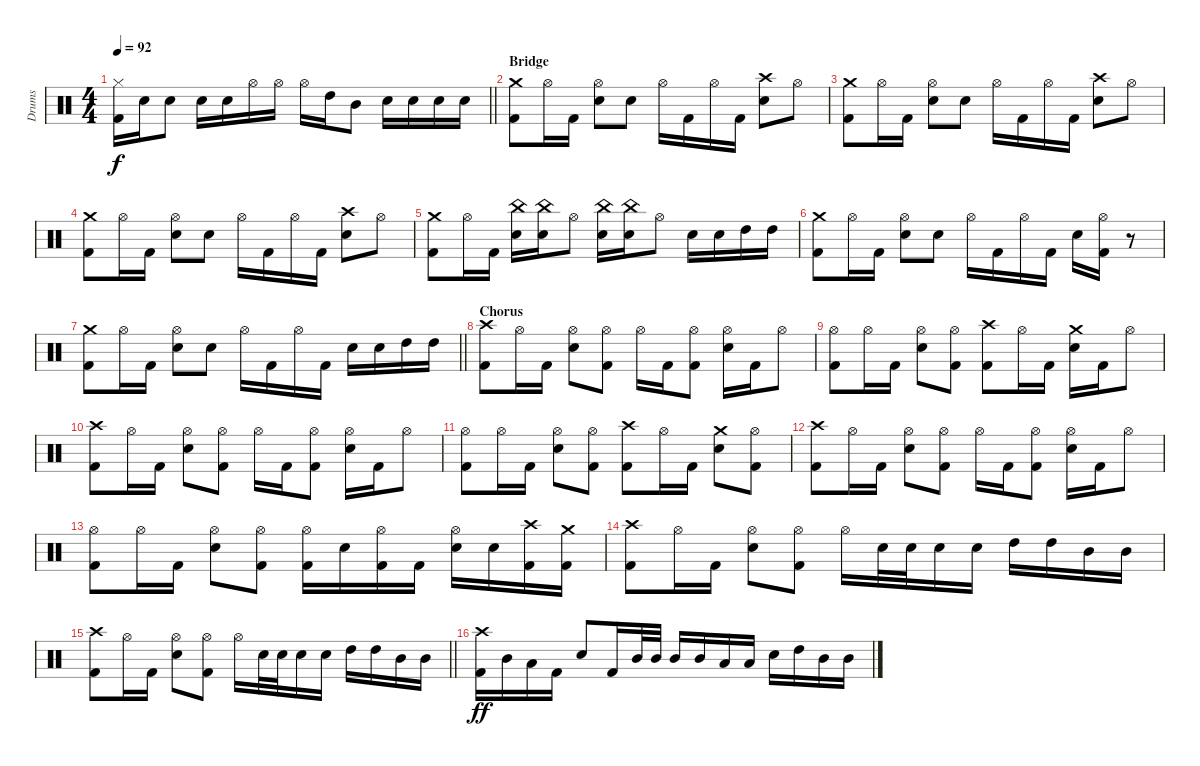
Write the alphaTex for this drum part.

\track ("Drums" "Drums") {instrument percussion}
\staff {score}
\articulation defaults
\ts (4 4)
\tempo 92
\clef neutral
\barLineRight lightlight
\ks c
("Hi-Hat (closed)" "Kick (hit) 2").16{dy f} "Electric Snare (hit)".16 "Electric Snare (hit)".8 "Electric Snare (hit)".16 "Electric Snare (hit)".16 "Hi-Hat (open)".16 "Hi-Hat (open)".16 "Hi-Hat (open)".16 "High Tom (hit)".16 "Mid Tom (hit)".8 "Snare (hit) 2".16 "Snare (hit) 2".16 "Snare (hit) 2".16 "Snare (hit) 2".16 |
\section ("" "Bridge")
("Crash medium (hit)" "Kick (hit) 2").8 "Hi-Hat (open)".16 "Kick (hit) 2".16 ("Hi-Hat (open)" "Snare (hit) 2").8 "Snare (hit) 2".8 "Hi-Hat (open)".16 "Kick (hit) 2".16 "Hi-Hat (open)".16 "Kick (hit) 2".16 ("Crash high (hit)" "Snare (hit) 2").8 "Hi-Hat (open)".8 |
("Crash medium (hit)" "Kick (hit) 2").8 "Hi-Hat (open)".16 "Kick (hit) 2".16 ("Hi-Hat (open)" "Snare (hit) 2").8 "Snare (hit) 2".8 "Hi-Hat (open)".16 "Kick (hit) 2".16 "Hi-Hat (open)".16 "Kick (hit) 2".16 ("Crash high (hit)" "Snare (hit) 2").8 "Hi-Hat (open)".8 |
("Crash medium (hit)" "Kick (hit) 2").8 "Hi-Hat (open)".16 "Kick (hit) 2".16 ("Hi-Hat (open)" "Snare (hit) 2").8 "Snare (hit) 2".8 "Hi-Hat (open)".16 "Kick (hit) 2".16 "Hi-Hat (open)".16 "Kick (hit) 2".16 ("Crash high (hit)" "Snare (hit) 2").8 "Hi-Hat (open)".8 |
("Crash medium (hit)" "Kick (hit) 2").8 "Hi-Hat (open)".16 "Kick (hit) 2".16 ("China (hit)" "Snare (hit) 2").16 ("China (hit)" "Snare (hit) 2").16 "Hi-Hat (open)".8 ("China (hit)" "Snare (hit) 2").16 ("China (hit)" "Snare (hit) 2").16 "Hi-Hat (open)".8 "Snare (hit) 2".16 "Snare (hit) 2".16 "High Tom (hit)".16 "High Tom (hit)".16 |
("Crash medium (hit)" "Kick (hit) 2").8 "Hi-Hat (open)".16 "Kick (hit) 2".16 ("Hi-Hat (open)" "Snare (hit) 2").8 "Snare (hit) 2".8 "Hi-Hat (open)".16 "Kick (hit) 2".16 "Hi-Hat (open)".16 "Kick (hit) 2".16 "Snare (hit) 2".16 ("Hi-Hat (open)" "Kick (hit) 2").16 r.8 |
\barLineRight lightlight
("Crash medium (hit)" "Kick (hit) 2").8 "Hi-Hat (open)".16 "Kick (hit) 2".16 ("Hi-Hat (open)" "Snare (hit) 2").8 "Snare (hit) 2".8 "Hi-Hat (open)".16 "Kick (hit) 2".16 "Hi-Hat (open)".16 "Kick (hit) 2".16 "Snare (hit) 2".16 "Snare (hit) 2".16 "High Tom (hit)".16 "High Tom (hit)".16 |
\section ("" "Chorus")
("Crash high (hit)" "Kick (hit) 2").8 "Hi-Hat (open)".16 "Kick (hit) 2".16 ("Hi-Hat (open)" "Snare (hit) 2").8 ("Hi-Hat (open)" "Kick (hit) 2").8 "Hi-Hat (open)".16 "Kick (hit) 2".16 ("Hi-Hat (open)" "Kick (hit) 2").8 ("Hi-Hat (open)" "Snare (hit) 2").16 "Kick (hit) 2".16 "Hi-Hat (open)".8 |
("Hi-Hat (open)" "Kick (hit) 2").8 "Hi-Hat (open)".16 "Kick (hit) 2".16 ("Hi-Hat (open)" "Snare (hit) 2").8 ("Hi-Hat (open)" "Kick (hit) 2").8 ("Crash high (hit)" "Kick (hit) 2").8 "Hi-Hat (open)".16 "Kick (hit) 2".16 ("Crash medium (hit)" "Snare (hit) 2").16 "Kick (hit) 2".16 "Hi-Hat (open)".8 |
("Crash high (hit)" "Kick (hit) 2").8 "Hi-Hat (open)".16 "Kick (hit) 2".16 ("Hi-Hat (open)" "Snare (hit) 2").8 ("Hi-Hat (open)" "Kick (hit) 2").8 "Hi-Hat (open)".16 "Kick (hit) 2".16 ("Hi-Hat (open)" "Kick (hit) 2").8 ("Hi-Hat (open)" "Snare (hit) 2").16 "Kick (hit) 2".16 "Hi-Hat (open)".8 |
("Hi-Hat (open)" "Kick (hit) 2").8 "Hi-Hat (open)".16 "Kick (hit) 2".16 ("Hi-Hat (open)" "Snare (hit) 2").8 ("Hi-Hat (open)" "Kick (hit) 2").8 ("Crash high (hit)" "Kick (hit) 2").8 "Hi-Hat (open)".16 "Kick (hit) 2".16 ("Crash medium (hit)" "Snare (hit) 2").8 ("Hi-Hat (open)" "Kick (hit) 2").8 |
("Crash high (hit)" "Kick (hit) 2").8 "Hi-Hat (open)".16 "Kick (hit) 2".16 ("Hi-Hat (open)" "Snare (hit) 2").8 ("Hi-Hat (open)" "Kick (hit) 2").8 "Hi-Hat (open)".16 "Kick (hit) 2".16 ("Hi-Hat (open)" "Kick (hit) 2").8 ("Hi-Hat (open)" "Snare (hit) 2").16 "Kick (hit) 2".16 "Hi-Hat (open)".8 |
("Hi-Hat (open)" "Kick (hit) 2").8 "Hi-Hat (open)".16 "Kick (hit) 2".16 ("Hi-Hat (open)" "Snare (hit) 2").8 ("Hi-Hat (open)" "Kick (hit) 2").8 ("Hi-Hat (open)" "Kick (hit) 2").16 "Snare (hit) 2".16 ("Hi-Hat (open)" "Kick (hit) 2").16 "Kick (hit) 2".16 ("Hi-Hat (open)" "Snare (hit) 2").16 "Snare (hit) 2".16 ("Crash high (hit)" "Kick (hit) 2").16 ("Crash medium (hit)" "Kick (hit) 2").16 |
("Crash high (hit)" "Kick (hit) 2").8 "Hi-Hat (open)".16 "Kick (hit) 2".16 ("Hi-Hat (open)" "Snare (hit) 2").8 ("Hi-Hat (open)" "Kick (hit) 2").8 "Hi-Hat (open)".16 "Snare (hit) 2".32 "Snare (hit) 2".32 "Snare (hit) 2".16 "Snare (hit) 2".16 "High Tom (hit)".16 "High Tom (hit)".16 "Mid Tom (hit)".16 "Mid Tom (hit)".16 |
\barLineRight lightlight
("Crash high (hit)" "Kick (hit) 2").8 "Hi-Hat (open)".16 "Kick (hit) 2".16 ("Hi-Hat (open)" "Snare (hit) 2").8 ("Hi-Hat (open)" "Kick (hit) 2").8 "Hi-Hat (open)".16 "Snare (hit) 2".32 "Snare (hit) 2".32 "Snare (hit) 2".16 "Snare (hit) 2".16 "High Tom (hit)".16 "High Tom (hit)".16 "Mid Tom (hit)".16 "Mid Tom (hit)".16 |
\section ("" " ")
("Crash high (hit)" "Kick (hit) 2").16{dy ff} "Mid Tom (hit)".16 "Low Floor Tom (hit)".16 "Kick (hit) 2".16 "Snare (hit) 2".8 "Kick (hit) 2".16 "Mid Tom (hit)".32 "Mid Tom (hit)".32 "Mid Tom (hit)".16 "Mid Tom (hit)".16 "Low Floor Tom (hit)".16 "Low Floor Tom (hit)".16 "Snare (hit) 2".16 "High Tom (hit)".16 "Mid Tom (hit)".16 "Mid Tom (hit)".16
